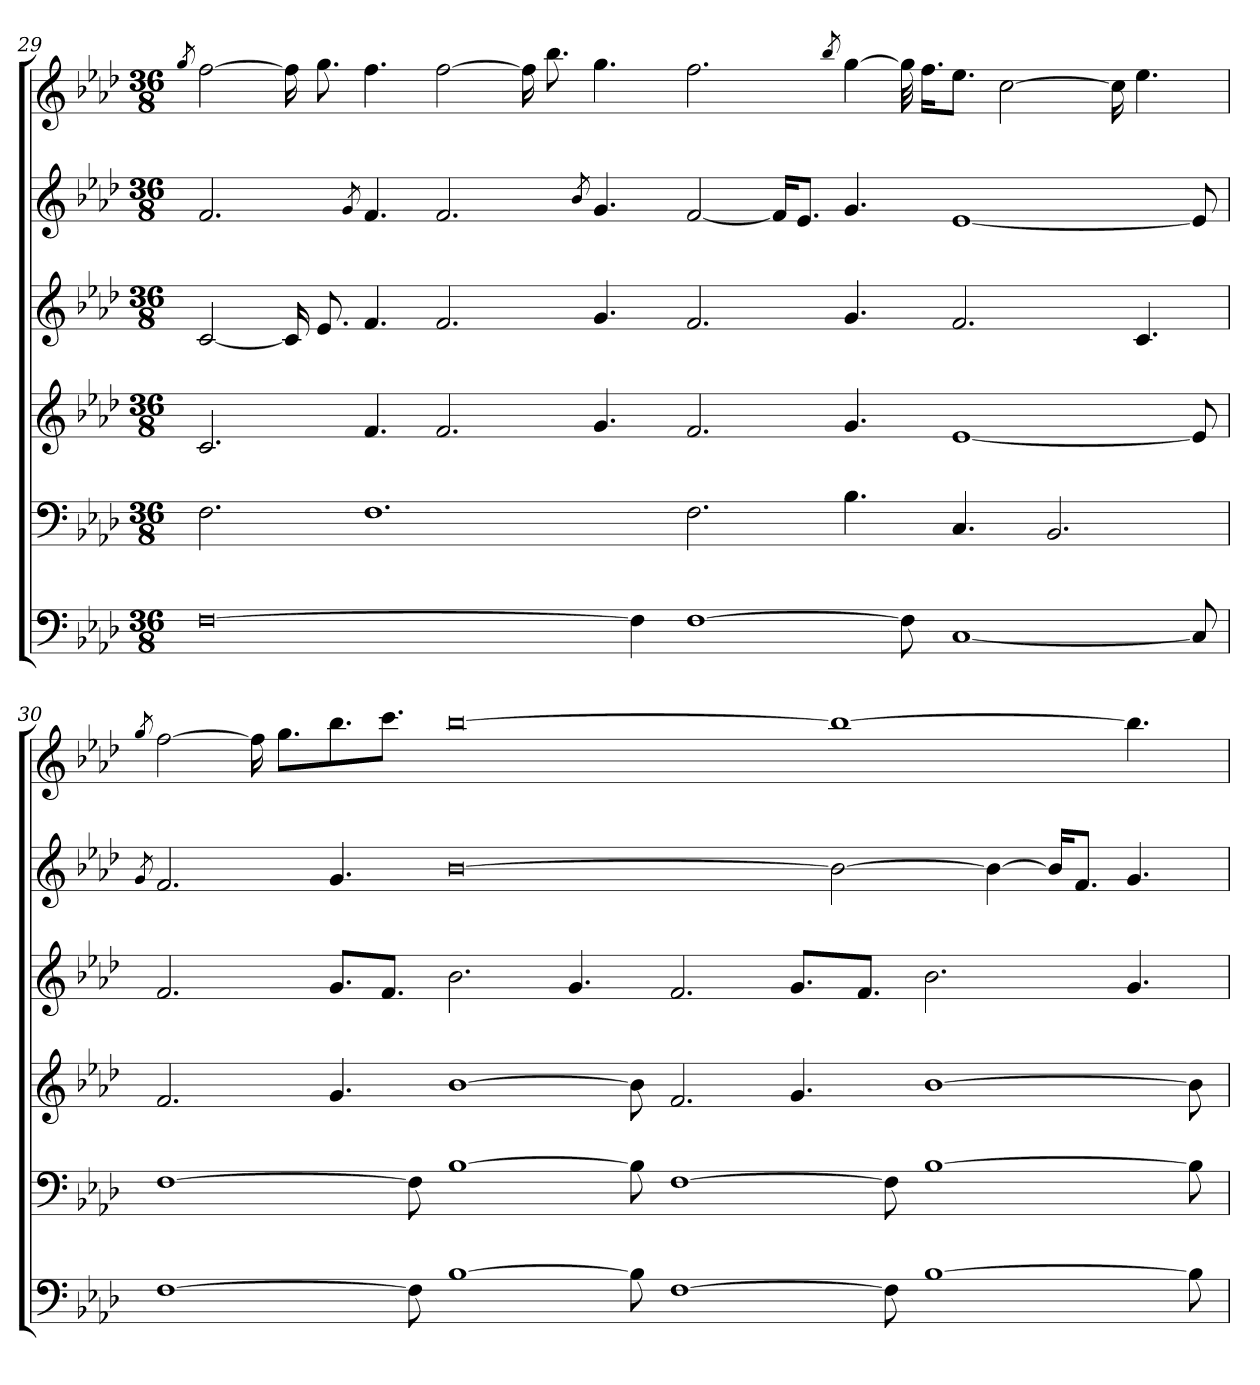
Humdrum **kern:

**kern	**kern	**kern	**kern	**kern	**kern
*part6	*part5	*part4	*part3	*part2	*part1
*staff6	*staff5	*staff4	*staff3	*staff2	*staff1
*clefF4	*clefF4	*clefG2	*clefG2	*clefG2	*clefG2
*k[b-e-a-d-]	*k[b-e-a-d-]	*k[b-e-a-d-]	*k[b-e-a-d-]	*k[b-e-a-d-]	*k[b-e-a-d-]
*M36/8	*M36/8	*M36/8	*M36/8	*M36/8	*M36/8
=29	=29	=29	=29	=29	=29
.	.	.	.	.	8qgg
[0F	2.F	2.c	[2c	2.f	[2ff
.	.	.	16c]	.	16ff]
.	.	.	8.e-	.	8.gg
.	.	.	.	8qg	.
.	1.F	4.f	4.f	4.f	4.ff
.	.	2.f	2.f	2.f	[2ff
.	.	.	.	.	16ff]
.	.	.	.	.	8.bb-
.	.	.	.	8qb-	.
.	.	4.g	4.g	4.g	4.gg
4F]	.	.	.	.	.
[1F	2.F	2.f	2.f	[2f	2.ff
.	.	.	.	16f/KL]	.
.	.	.	.	8.e-/J	.
.	.	.	.	.	8qbb-
.	4.B-	4.g	4.g	4.g	[4gg
8F]	.	.	.	.	32gg]
.	.	.	.	.	16.ff\KL
[1C	4.C	[1e-	2.f	[1e-	8.ee-\J
.	.	.	.	.	[2cc
.	2.BB-	.	.	.	.
.	.	.	.	.	16cc]
.	.	.	4.c	.	4.ee-
8C]	.	8e-]	.	8e-]	.
=30	=30	=30	=30	=30	=30
.	.	.	.	8qg	8qgg
[1F	[1F	2.f	2.f	2.f	[2ff
.	.	.	.	.	16ff]
.	.	.	.	.	8.gg\L
.	.	4.g	8.g/L	4.g	8.bb-\
.	.	.	8.f/J	.	8.ccc\J
8F]	8F]	.	.	.	.
[1B-	[1B-	[1b-	2.b-	[0b-	[0bb-
.	.	.	4.g	.	.
8B-]	8B-]	8b-]	.	.	.
[1F	[1F	2.f	2.f	.	.
.	.	4.g	8.g/L	.	.
.	.	.	.	2b-_	1bb-_
.	.	.	8.f/J	.	.
8F]	8F]	.	.	.	.
[1B-	[1B-	[1b-	2.b-	.	.
.	.	.	.	4b-_	.
.	.	.	.	16b-/KL]	.
.	.	.	.	8.f/J	.
.	.	.	4.g	4.g	4.bb-]
8B-]	8B-]	8b-]	.	.	.
=	=	=	=	=	=
*-	*-	*-	*-	*-	*-
